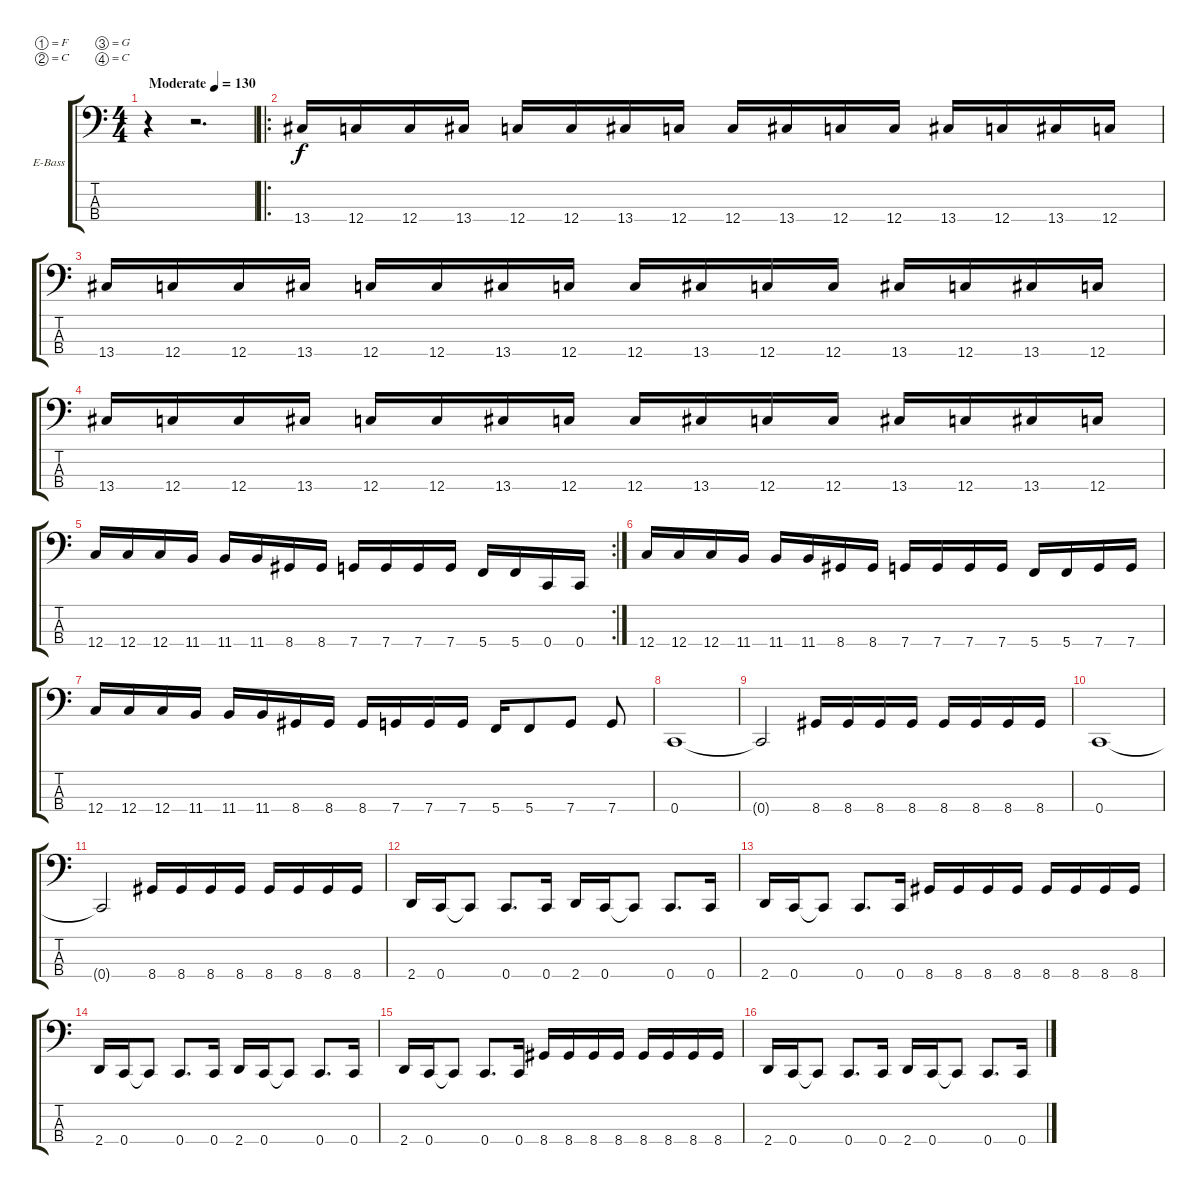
\bracketExtendMode groupsimilarinstruments
\firstSystemTrackNameOrientation horizontal
\otherSystemsTrackNameOrientation horizontal
\track ("Bass" "E-Bass") {instrument slapbass1}
\staff {score tabs}
\tuning (F2 C2 G1 C1)
\ts (4 4)
\beaming (8 2 2 2 2)
\tempo (130 "Moderate")
\clef f4
\ks c
r.4{dy f instrument slapbass1} r.2{d} |
\ro
13.4.16 12.4.16 12.4.16 13.4.16 12.4.16 12.4.16 13.4.16 12.4.16 12.4.16 13.4.16 12.4.16 12.4.16 13.4.16 12.4.16 13.4.16 12.4.16 |
13.4.16 12.4.16 12.4.16 13.4.16 12.4.16 12.4.16 13.4.16 12.4.16 12.4.16 13.4.16 12.4.16 12.4.16 13.4.16 12.4.16 13.4.16 12.4.16 |
13.4.16 12.4.16 12.4.16 13.4.16 12.4.16 12.4.16 13.4.16 12.4.16 12.4.16 13.4.16 12.4.16 12.4.16 13.4.16 12.4.16 13.4.16 12.4.16 |
\rc 2
12.4.16 12.4.16 12.4.16 11.4.16 11.4.16 11.4.16 8.4.16 8.4.16 7.4.16 7.4.16 7.4.16 7.4.16 5.4.16 5.4.16 0.4.16 0.4.16 |
12.4.16 12.4.16 12.4.16 11.4.16 11.4.16 11.4.16 8.4.16 8.4.16 7.4.16 7.4.16 7.4.16 7.4.16 5.4.16 5.4.16 7.4.16 7.4.16 |
12.4.16 12.4.16 12.4.16 11.4.16 11.4.16 11.4.16 8.4.16 8.4.16 8.4.16 7.4.16 7.4.16 7.4.16 5.4.16 5.4.8 7.4.8 7.4.8 |
0.4.1 |
0.4{t}.2 8.4.16 8.4.16 8.4.16 8.4.16 8.4.16 8.4.16 8.4.16 8.4.16 |
0.4.1 |
0.4{t}.2 8.4.16 8.4.16 8.4.16 8.4.16 8.4.16 8.4.16 8.4.16 8.4.16 |
2.4.16 0.4.16 0.4{t}.8 0.4.8{d} 0.4.16 2.4.16 0.4.16 0.4{t}.8 0.4.8{d} 0.4.16 |
2.4.16 0.4.16 0.4{t}.8 0.4.8{d} 0.4.16 8.4.16 8.4.16 8.4.16 8.4.16 8.4.16 8.4.16 8.4.16 8.4.16 |
2.4.16 0.4.16 0.4{t}.8 0.4.8{d} 0.4.16 2.4.16 0.4.16 0.4{t}.8 0.4.8{d} 0.4.16 |
2.4.16 0.4.16 0.4{t}.8 0.4.8{d} 0.4.16 8.4.16 8.4.16 8.4.16 8.4.16 8.4.16 8.4.16 8.4.16 8.4.16 |
2.4.16 0.4.16 0.4{t}.8 0.4.8{d} 0.4.16 2.4.16 0.4.16 0.4{t}.8 0.4.8{d} 0.4.16
